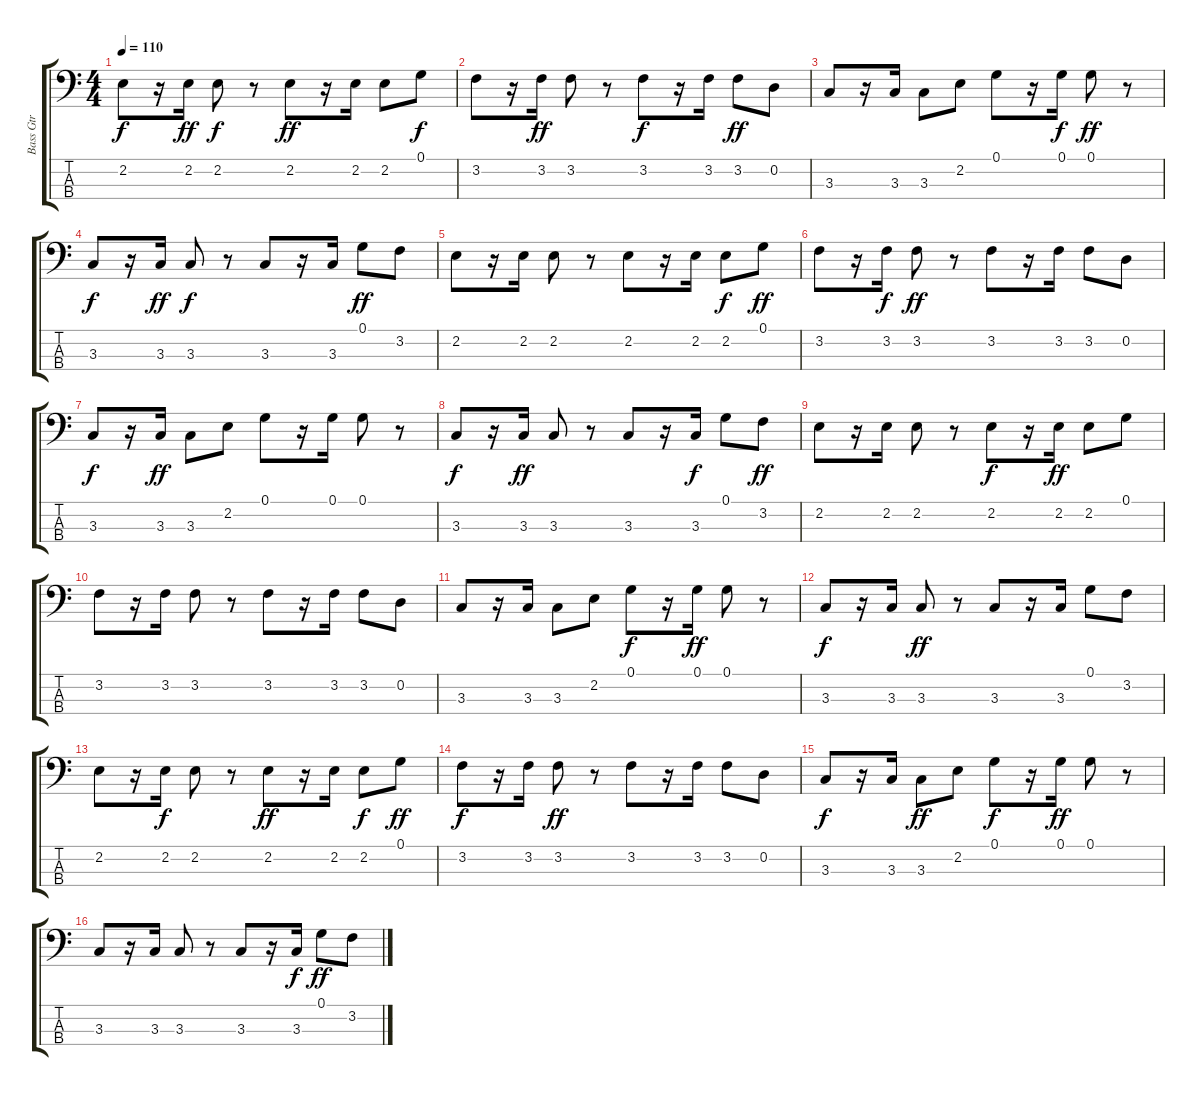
\track ("Bass Gtr" "Bass Gtr") {instrument acousticguitarsteel}
\staff {score tabs}
\tuning (G2 D2 A1 E1) {hide}
\ts (4 4)
\tempo 110
\clef f4
\ks c
2.2.8{dy f} r.16 2.2.16{dy ff} 2.2.8{dy f} r.8 2.2.8{dy ff} r.16 2.2.16 2.2.8 0.1.8{dy f} |
3.2.8 r.16 3.2.16{dy ff} 3.2.8 r.8 3.2.8{dy f} r.16 3.2.16 3.2.8{dy ff} 0.2.8 |
3.3.8 r.16 3.3.16 3.3.8 2.2.8 0.1.8 r.16 0.1.16{dy f} 0.1.8{dy ff} r.8 |
3.3.8{dy f} r.16 3.3.16{dy ff} 3.3.8{dy f} r.8 3.3.8 r.16 3.3.16 0.1.8{dy ff} 3.2.8 |
2.2.8 r.16 2.2.16 2.2.8 r.8 2.2.8 r.16 2.2.16 2.2.8{dy f} 0.1.8{dy ff} |
3.2.8 r.16 3.2.16{dy f} 3.2.8{dy ff} r.8 3.2.8 r.16 3.2.16 3.2.8 0.2.8 |
3.3.8{dy f} r.16 3.3.16{dy ff} 3.3.8 2.2.8 0.1.8 r.16 0.1.16 0.1.8 r.8 |
3.3.8{dy f} r.16 3.3.16{dy ff} 3.3.8 r.8 3.3.8 r.16 3.3.16{dy f} 0.1.8 3.2.8{dy ff} |
2.2.8 r.16 2.2.16 2.2.8 r.8 2.2.8{dy f} r.16 2.2.16{dy ff} 2.2.8 0.1.8 |
3.2.8 r.16 3.2.16 3.2.8 r.8 3.2.8 r.16 3.2.16 3.2.8 0.2.8 |
3.3.8 r.16 3.3.16 3.3.8 2.2.8 0.1.8{dy f} r.16 0.1.16{dy ff} 0.1.8 r.8 |
3.3.8{dy f} r.16 3.3.16 3.3.8{dy ff} r.8 3.3.8 r.16 3.3.16 0.1.8 3.2.8 |
2.2.8 r.16 2.2.16{dy f} 2.2.8 r.8 2.2.8{dy ff} r.16 2.2.16 2.2.8{dy f} 0.1.8{dy ff} |
3.2.8{dy f} r.16 3.2.16 3.2.8{dy ff} r.8 3.2.8 r.16 3.2.16 3.2.8 0.2.8 |
3.3.8{dy f} r.16 3.3.16 3.3.8{dy ff} 2.2.8 0.1.8{dy f} r.16 0.1.16{dy ff} 0.1.8 r.8 |
3.3.8 r.16 3.3.16 3.3.8 r.8 3.3.8 r.16 3.3.16{dy f} 0.1.8{dy ff} 3.2.8
